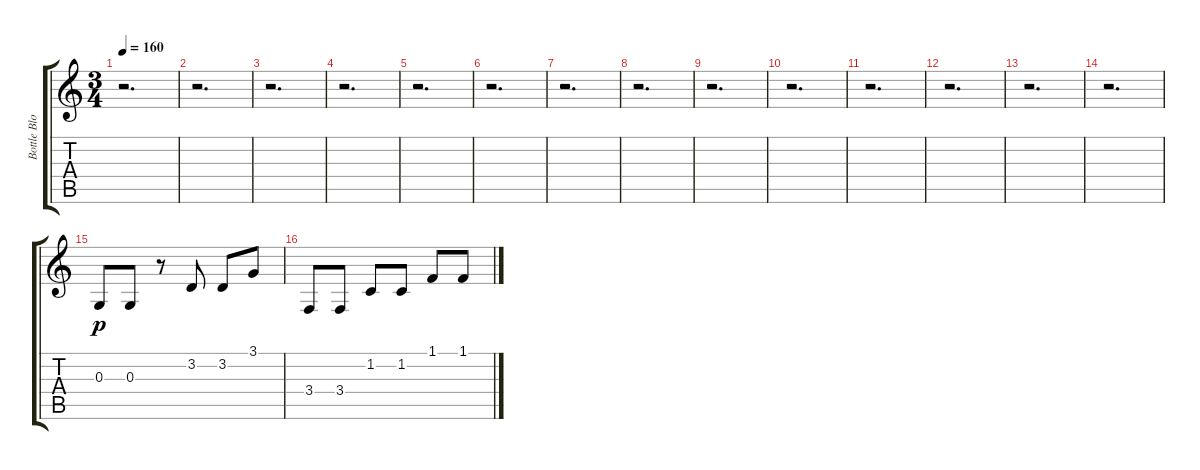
\track ("Bottle Blow BG" "Bottle Blo") {instrument blownbottle}
\staff {score tabs}
\tuning (E4 B3 G3 D3 A2 E2) {hide}
\ts (3 4)
\tempo 160
\clef g2
\ks c
r.2{d dy p} |
r.2{d} |
r.2{d} |
r.2{d} |
r.2{d} |
r.2{d} |
r.2{d} |
r.2{d} |
r.2{d} |
r.2{d} |
r.2{d} |
r.2{d} |
r.2{d} |
r.2{d} |
0.3.8{volume 16} 0.3.8{volume 16} r.8 3.2.8{volume 15} 3.2.8{volume 15} 3.1.8{volume 15} |
3.4.8{volume 15} 3.4.8{volume 14} 1.2.8{volume 14} 1.2.8{volume 14} 1.1.8{volume 14} 1.1.8{volume 14}
